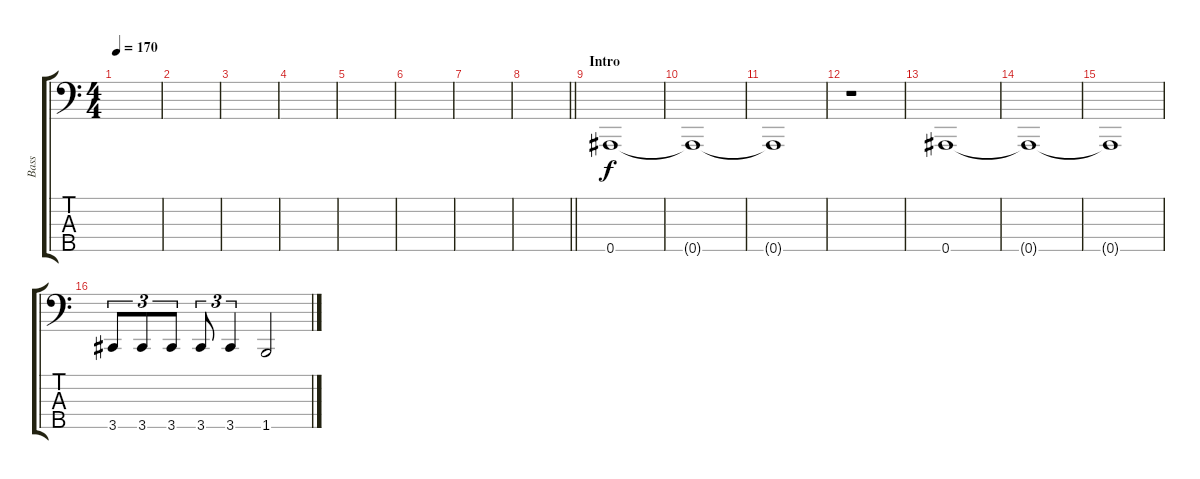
\track ("Bass" "Bass") {instrument electricbasspick}
\staff {score tabs}
\tuning (Gb2 Db2 Ab1 Eb1 Bb0) {hide}
\ts (4 4)
\tempo 170
\clef f4
\ks c
|
|
|
|
|
|
|
\barLineRight lightlight
|
\section ("" "Intro")
0.5.1 |
0.5{t}.1 |
0.5{t}.1 |
r.1 |
0.5.1 |
0.5{t}.1 |
0.5{t}.1 |
3.5.8{tu (3 2)} 3.5.8{tu (3 2)} 3.5.8{tu (3 2)} 3.5.8{tu (3 2)} 3.5.4{tu (3 2)} 1.5.2
